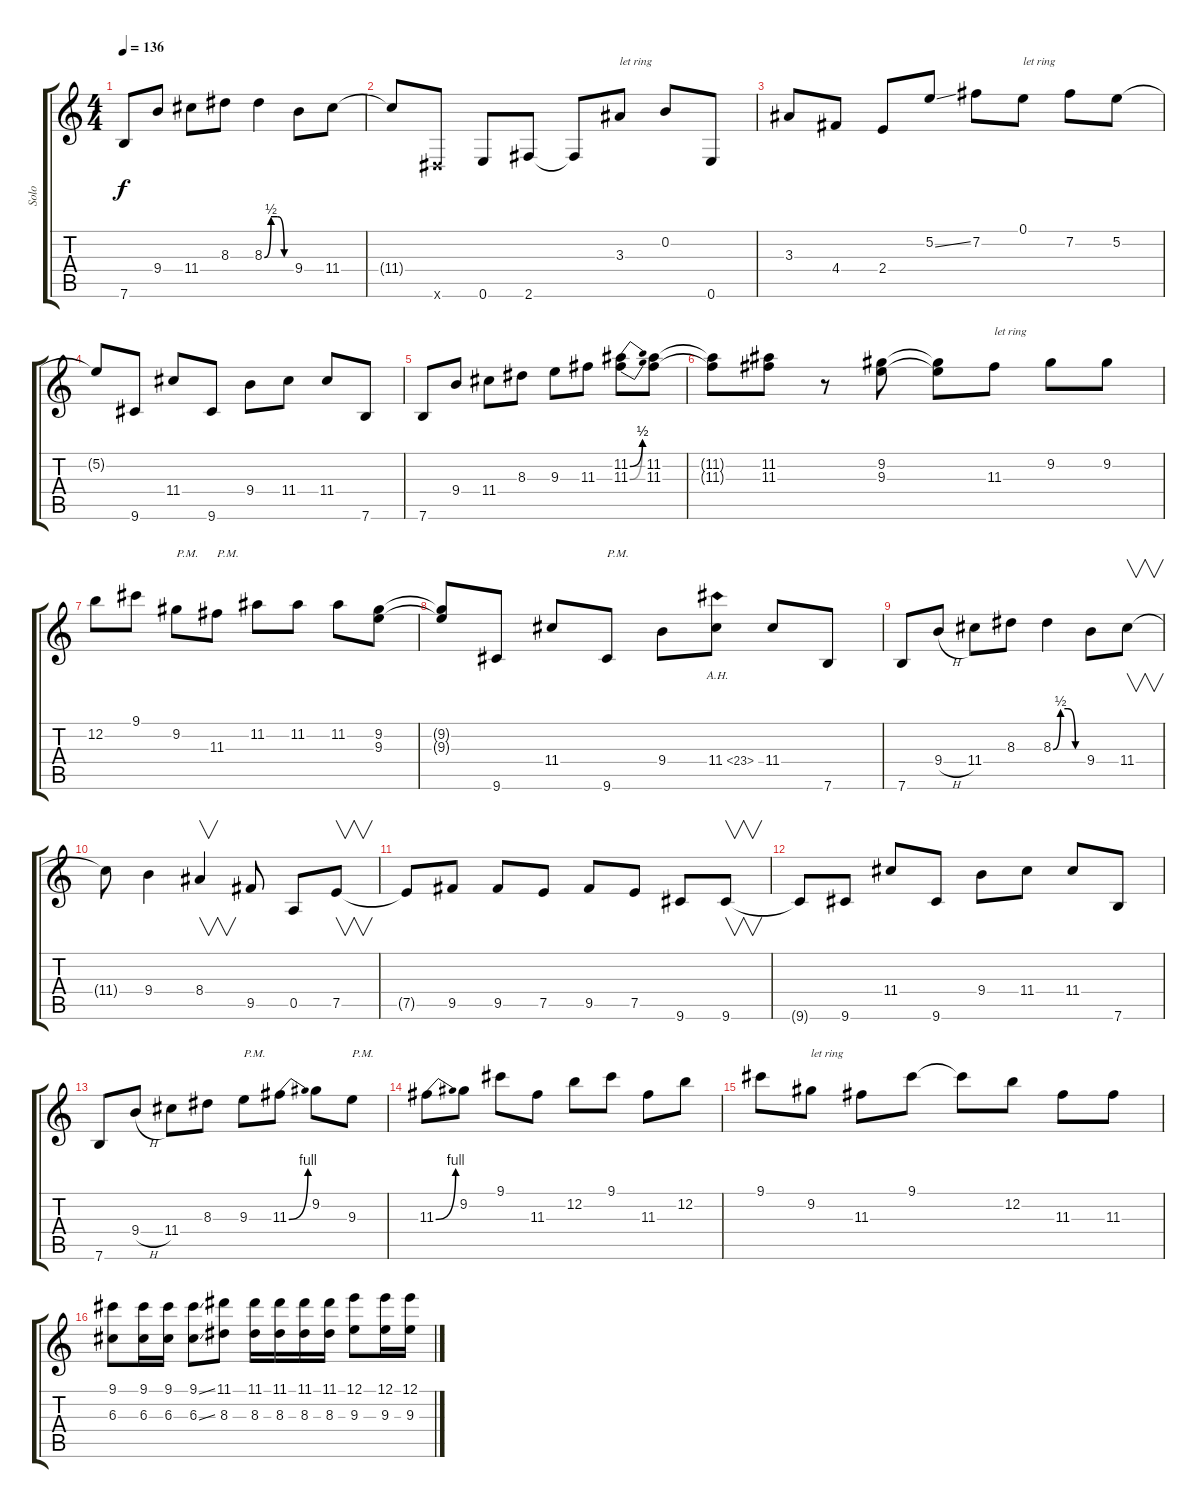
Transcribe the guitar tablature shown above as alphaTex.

\track ("Solo" "Solo") {instrument distortionguitar}
\staff {score tabs}
\tuning (E4 B3 G3 D3 A2 E2) {hide}
\ts (4 4)
\tempo 136
\clef g2
\ks c
7.6.8{dy f} 9.4.8 11.4.8 8.3.8 8.3{be (custom 0 0 15 2 30 2 45 0 60 0)}.4 9.4.8 11.4.8 |
11.4{t}.8 -1.6{x}.8 0.6.8 2.6.8 2.6{t}.8 3.3.8{txt "let ring"} 0.2.8 0.6.8 |
3.3.8 4.4.8 2.4.8 5.2{ss}.8 7.2.8 0.1.8{txt "let ring"} 7.2.8 5.2.8 |
5.2{t}.8 9.6.8 11.4.8 9.6.8 9.4.8 11.4.8 11.4.8 7.6.8 |
7.6.8 9.4.8 11.4.8 8.3.8 9.3.8 11.3.8 (11.2{be (bend 0 0 60 2)} 11.3{be (bend 0 0 60 2)}).8 (11.2 11.3).8 |
(11.2{t} 11.3{t}).8 (11.2 11.3).8 r.8 (9.2 9.3).8 (9.2{t} 9.3{t}).8 11.3.8{txt "let ring"} 9.2.8 9.2.8 |
12.2.8 9.1.8 9.2.8{txt "P.M."} 11.3.8{txt "P.M."} 11.2.8 11.2.8 11.2.8 (9.2 9.3).8 |
(9.2{t} 9.3{t}).8 9.6.8 11.4.8 9.6.8{txt "P.M."} 9.4.8 11.4{ah 12}.8 11.4.8 7.6.8 |
7.6.8 9.4{h}.8 11.4.8 8.3.8 8.3{be (custom 0 0 15 2 30 2 45 0 60 0)}.4 9.4.8 11.4.8{v} |
11.4{t}.8 9.4.4 8.4.4{v} 9.5.8 0.5.8 7.5.8{v} |
7.5{t}.8 9.5.8 9.5.8 7.5.8 9.5.8 7.5.8 9.6.8 9.6.8{v} |
9.6{t}.8 9.6.8 11.4.8 9.6.8 9.4.8 11.4.8 11.4.8 7.6.8 |
7.6.8 9.4{h}.8 11.4.8 8.3.8 9.3.8{txt "P.M."} 11.3{be (bend 0 0 60 4)}.8 9.2.8 9.3.8{txt "P.M."} |
11.3{be (bend 0 0 60 4)}.8 9.2.8 9.1.8 11.3.8 12.2.8 9.1.8 11.3.8 12.2.8 |
9.1.8 9.2.8{txt "let ring"} 11.3.8 9.1.8 9.1{t}.8 12.2.8 11.3.8 11.3.8 |
(9.1 6.3).8 (9.1 6.3).16 (9.1 6.3).16 (9.1{ss} 6.3{ss}).8 (11.1 8.3).8 (11.1 8.3).16 (11.1 8.3).16 (11.1 8.3).16 (11.1 8.3).16 (12.1 9.3).8 (12.1 9.3).16 (12.1 9.3).16
